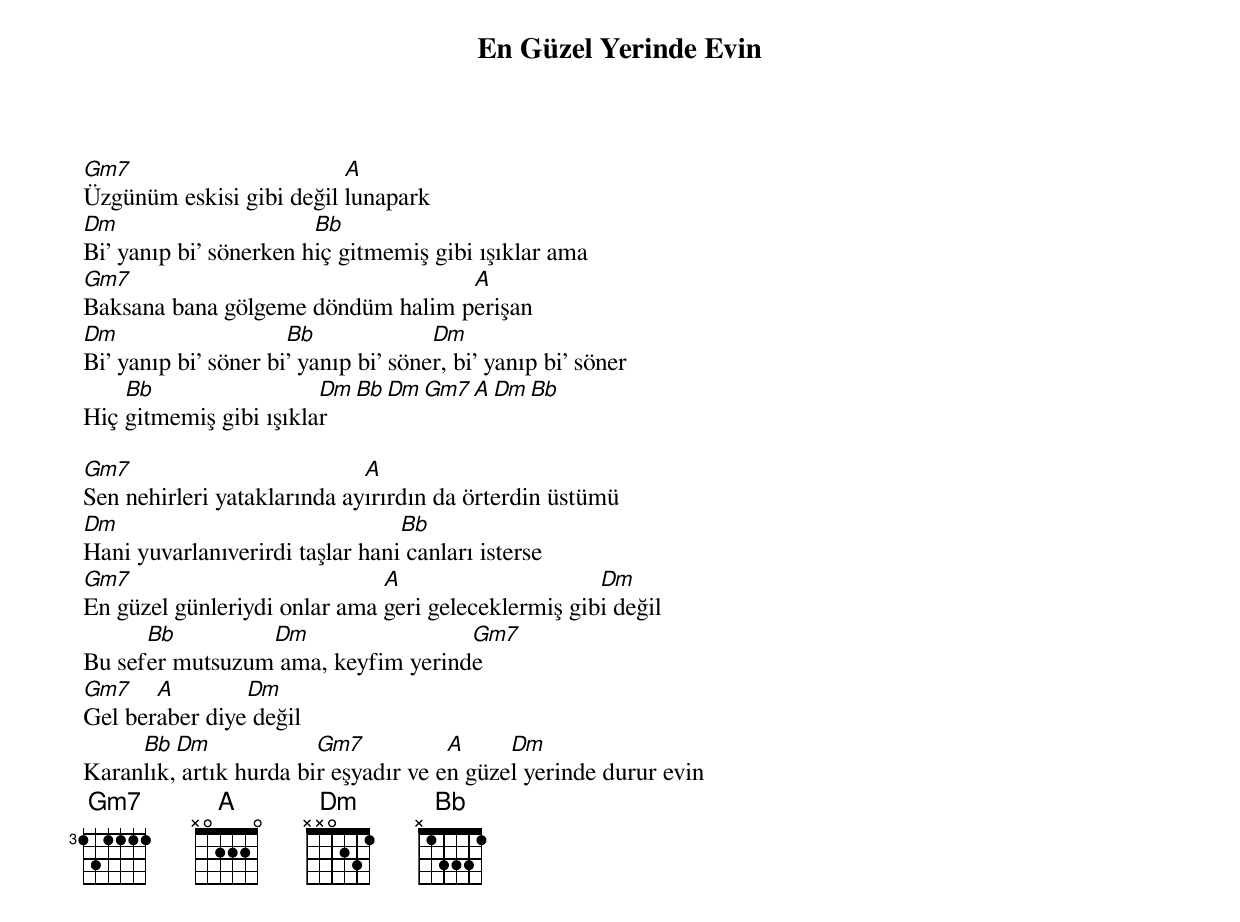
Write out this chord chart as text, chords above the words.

{title: En Güzel Yerinde Evin}
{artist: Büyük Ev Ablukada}

Gm7                       A
Üzgünüm eskisi gibi değil lunapark
Dm                      Bb
Bi' yanıp bi' sönerken hiç gitmemiş gibi ışıklar ama
Gm7                                A
Baksana bana gölgeme döndüm halim perişan
Dm                    Bb              Dm
Bi' yanıp bi' söner bi' yanıp bi' söner, bi' yanıp bi' söner
    Bb                  Dm Bb Dm Gm7 A Dm Bb
Hiç gitmemiş gibi ışıklar

Gm7                          A
Sen nehirleri yataklarında ayırırdın da örterdin üstümü
Dm                               Bb
Hani yuvarlanıverirdi taşlar hani canları isterse
Gm7                           A                     Dm
En güzel günleriydi onlar ama geri geleceklermiş gibi değil
      Bb         Dm                 Gm7
Bu sefer mutsuzum ama, keyfim yerinde
Gm7    A        Dm
Gel beraber diye değil
     Bb  Dm             Gm7           A     Dm
Karanlık, artık hurda bir eşyadır ve en güzel yerinde durur evin
